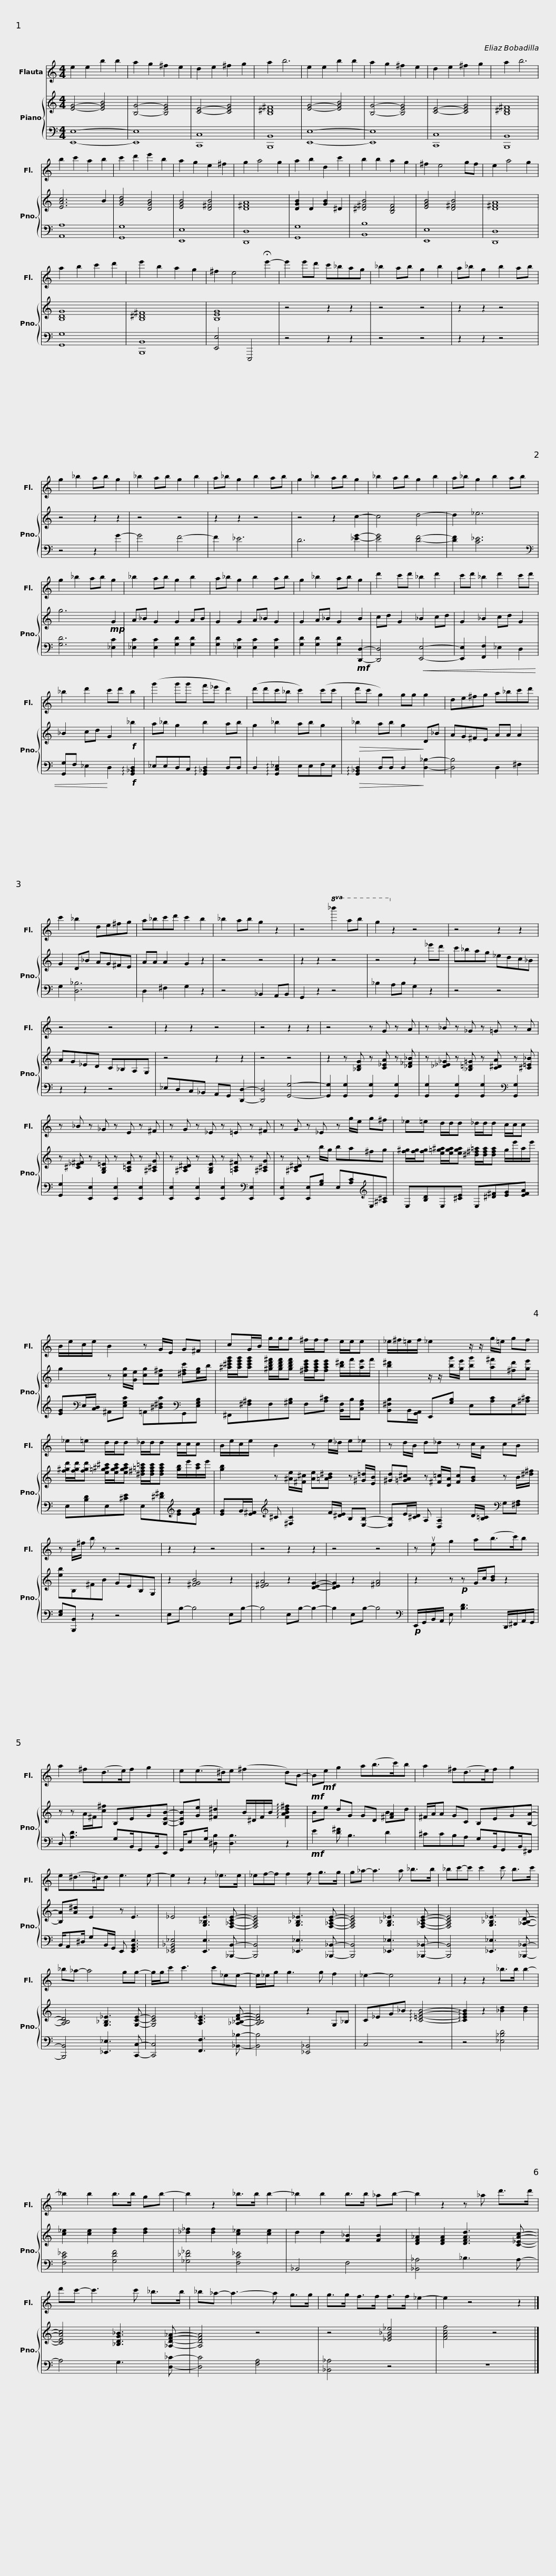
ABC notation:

X:1
%%score 1 { ( 2 4 ) | 3 }
L:1/8
M:4/4
I:linebreak $
K:C
V:1 treble
V:2 treble
V:4 treble
V:3 bass
V:1
 e2 e2 b2 b2 | a2 g2 ^f2 e2 | d2 e2 ^f2 g2 | a2 b6 | e2 e2 b2 b2 | %5
 a2 g2 ^f2 e2 | d2 e2 ^f2 g2 |$ a2 b6 | b2 c'2 a2 b2 | c'2 d'2 e'2 b2 | %10
 a2 g2 e2 ^f2 | g2 a4 g2 | a2 b2 d2 c'2 | b2 b2 a2 g2 |$ ^f2 e4 gf | %15
 e2 a4 g2 | a2 b2 c'2 d'2 | e'2 b2 a2 g2 | ^f2 e4 !fermata!e'2- | e'2 e'd' c'_bag |$ %20
 _b2 ab g2 b2 | a_b g2 b2 ab | g2 _b2 ab g2 | _b2 ab g2 b2 | a_b g2 b2 ab |$ %25
 g2 _b2 ab g2 | _b2 ab g2 b2 | a_b g2 b2 ab | g2 _b2 ab g2 | _b2 ab g2 b2 |$ %30
 a_b g2 b2 ab | g2 _b2 ab g2 | d'2 c'd' _b2 d'2 | c'd' _b2 d'2 c'd' |$ _b2 d'2 c'd' b2 | %35
 (g'2 g'g' f'_e' d'2) | (d'd'c'_b c'2) (c'c' |$ d'c' g2) gg g2 | de^fg a_bc'd' | c'2 _b2 de^fg | %40
 a_bc'd' c'2 b2 |$ _b2 ab g2 z2 | z4!8va(! _b'2 a'b' | g'2!8va)! z2 z4 | z4 z2 z2 | %45
 z4 z4 |$ z2 z2 z4 | z4 z2 z2 | z4 z G z A | z _B z _G z =G z A |$ %50
 z _B z _G z E z ^F | z G z _E z =E z ^F | z G z _E z g/e/ g^f |$ _e=e d/d/d _d/d/d c/c/c | B/e/c/e/ B2 z G/E/ G^F |$ %55
 cG/B/ g/g/g ^f/f/f e/e/e | _e/^f/=e/f/ _e2 z/ z/ g/=e/ gf |$ _e=e d/d/d _d/d/d c/c/c |$ B/e/c/e/ B2 z e/_d/ e_e |$ z d/B/ d_d z c/A/ cB | %60
 z B/^f/ b z z4 | z2 z2 z4 |$ z4 z2 z2 | z4 z4 | z ue g2 a(b>c')b | %65
 a2 ^f(d>e)f g2 |$ e(e>^d)e (^f2 d)B- | B!mf!e g2 a(b>c')b | a2 ^f(d>e)f g2 |$ e(^d>^c)d e3 e- | %70
 e2 z2 z2 _e>e | _ef-f f2 f g>g | g_a- a3 a _b>b |$ _bc'-c' c'2 c' b>c' | _b_a- a4 gg- | %75
 g/g/c' c'3 c'_ee- | e/_e/g g3 g f2 |$ _e2- e4 z2 | z2 z2 _b>b b2- | _b2 b2 b>b gb- | %80
 b2 z2 _b>b b2- | _b2 b2 b>b _ab- |$ b2 z2 z _a d'>d' | d'c'- c'3 c' _b>b | _b_a- a3- a g>g | %85
 g>g f>f f>f _e2- | e2 z4 z2 |] %87
V:2
 [EG]4- [EGB]4 | [B,G]4- [B,EG]4 | [CE]4- [CEG]4 | [B,^D^F]8 | [EG]4- [EGB]4 | %5
 [B,G]4- [B,EG]4 | [CE]4- [CEG]4 |$ [B,^D^F]8 | [EAc]6 B2 | [GBd]4 [DGB]4 | %10
 [EGB]4 [D^FB]4 | [D^FA]8 | [DGB]2 D2 [GB]2 ^D2 | [^D^FB]4 [B,DF]4 |$ [EGB]4 [D^FB]4 | %15
 [D^FA]8 | [B,DG]8 | [B,^D^F]8 | [B,EG]8 | z4 z2 z2 |$ %20
 z4 z4 | z2 z2 z4 | z4 z2 z2 | z4 z4 | z2 z2 z4 |$ %25
 z4 z2 c2- | c4 d4- | d2 _e6 | g6!mp! G2 | A_B G2 G2 AB |$ %30
 G2 G2 A_B G2 | G2 A_B G2 B2 | cd G2 _B2 cd | G2 _B2 cd G2 |$ _B2 cd G2!f! _b2 | %35
 a_b g2 b2 ab | g2 _b2 ab g2 |$!>(! _b2 ab g2!>)! D_B | AG^FE AA A2 | G2 D_B AG^FE | %40
 AA A2 G2 z2 |$ z4 z4 | z2 z2 z4 | z4 z2 _e'd' | c'_bag _edc_B | %45
 AG_ED C_B,A,G, |$ z4 z2 z2 | z4 z4 | z2 z [_B,DG] z [C_EA] z [_D_F_B] | z [_D_E_G] z [_B,=D=G] z [C^DA] z [^C=E_B] |$ %50
 z [^C_E^F] z [G,B,=E] z [A,=CF] z [^A,^CG] | z [^A,C^D] z [G,B,E] z [=A,C^F] z [^A,^CG] | z [^A,C^D] z b/g/ ba^fg |$ [f^g]/[fg]/[fg] [e=g^a]/[ega]/[ega] [^d^f=a]/[dfa]/[dfa] g/e'/a/e'/ | g2 z [cg]/[Ge]/ [cg][c^f] [^dfc'][eg]/b/ |$ %55
 [^a^c'e'g']/[ac'e'g']/[ac'e'g'] [^gbd'^f']/[gbd'f']/[gbd'f'] [^fac'e']/[fac'e']/[fac'e'] [b^d']/f'/[ae']/f'/ | [b^d']2 z/ z/ [bg']/[ge']/ [bg'][a^f'][^fd'][ge'] |$ [f^gd']/[fgd']/[fgd'] [e=g^a^c']/[egac']/[egac'] [^d^f=a=c']/[dfac']/[dfac'] [gb]/e'/[ac']/e'/ |$ [gb]2 z [^Ae]/[^F^c]/ [Ae][=AB^d] z [^G=d]/[EB]/ |$ [^Gd][=GA^c] z [^F=c]/[DA]/ [Fc][GB] z B/[^d^f]/ | %60
 [eb]B,^FB GEB,G, | z2 [^FGB]4 z2 |$ [E^FA]4 z2 [DEG]2- | [DEG]2 z2 [^FA]4 | z2 z!p! z G/c/[Bd] z2 | %65
 z z A/^F/[c^f] B,EG[B,EB]- |$ [B,EB][Ge] [^F^d]2 B/^D/F/B/ !arpeggio![FABd^f]2 |!mf! x2 dG GD [^FA]2 | ^F/A/A GC B,EG[B,A]- |$ [B,A][A^d] E2 z E3 | %70
 _E4 [G,_B,E]3 [F,_A,CE]- | [F,A,CE]4 [G,_B,_E]3 [F,_A,CE]- | [F,A,CE]4 [G,_B,_E]3 [F,_A,CE]- |$ [F,A,CE]4 [G,_B,_E]3 [_A,B,D]- | [A,B,D]4 [G,_B,_E]3 [G,CE]- | %75
 [G,CE]4 [A,C_E]3 [_A,_B,DF]- | [A,B,DF]4 z2 G,_B, |$ C_EG_B !arpeggio![C=EGB]4- | !arpeggio![CEGB]2 z2 [_Bd]2 [Bd]2 | [c_e]2 [ce]2 [df]2 [df]2 | %80
 [_d_f]2 [df]2 [c_e]2 [ce]2 | d2 d2 [F_B]2 [FB]2 |$ [DF_A]2 [DFA]2 [DFAd]3 [C_EAc]- | [CEAc]4 [_B,DG_B]3 [_A,DF_A]- | [A,DFA]4 z4 | %85
 z4 [_EG_B_e]4 | [FAcf]4 z4 |] %87
V:3
 [E,,E,]8- | [E,,E,]8 | [C,,C,]8 | [B,,,B,,]8 | [E,,E,]8- | %5
 [E,,E,]8 | [C,,C,]8 |$ [B,,,B,,]8 | [A,,A,]8 | [G,,G,]8 | %10
 [E,,E,]8 | [D,,D,]8 | [G,,G,]8 | [B,,B,]8 |$ [E,,E,]8 | %15
 [D,,D,]8 | [G,,G,]8 | [B,,,B,,]8 | [E,,E,]4 E,,,4 | z4 z2 z2 |$ %20
 z4 z4 | z2 z2 z4 | z4 z2 G2- | G4 F4- | F2 _E6 |$ %25
 D6 [_EG]2- | [EG]4 [DF]4- | [DF]2 [C_E]6 |[K:bass] [G,D]6 [_E,C]2 | [_E,C]2 [E,C]2 [G,D]2 [G,D]2 |$ %30
 [G,D]2 [_E,C]2 [E,C]2 [E,C]2 | [G,D]2 [G,D]2 [G,D]2!mf! [D,,D,]2- | [D,,D,]4!<(! [E,,E,]4- | [E,,E,]2 [F,,F,]2 _E,2 D,2 |$ [G,,G,]F, _E,2!<)! D,2!f! !arpeggio![G,,_B,,D,]2 | %35
 _E,E,D,C, !arpeggio![G,,_B,,D,]2 D,D, | D,2 !arpeggio![G,,C,_E,]2 E,E,F,E, |$!>(! !arpeggio![G,,_B,,D,]2 D,D, D,2!>)! [D,_B,]2- | [D,B,]4 D,2 ^F,2 | G,2 [D,_B,]6 | %40
 D,2 ^F,2 G,2 z2 |$ z4 _B,,2 A,,B,, | G,,2 z2 z4 | _B,2 A,B, G,2 z2 | z4 z4 | %45
 z2 z2 z4 |$ _E,D,C,_B,, A,,G,, [D,,D,]2- | [D,,D,]4 [G,,G,]4- | [G,,G,]2 [G,,G,]2 [G,,G,]2 [G,,G,]2 | [G,,G,]2 [G,,G,]2 [G,,G,]2[K:bass] [G,,G,]2 |$ %50
 [G,,G,]2 [E,,E,]2 [E,,E,]2 [E,,E,]2 | [E,,E,]2 [E,,E,]2 [E,,E,]2[K:bass] [E,,E,]2 | [E,,E,]2 [E,,E,][G,B,] E,[A,C][K:treble]E,[^A,^C] |$ E,[B,D]E,[^CE] E,[^D^F][EG][EFA] | [EG][K:bass]E,/[C,D,]/ ^A,,[E,G,C] =A,,[^D,^F,C][K:bass]G,,[E,G,B,] |$ %55
 ^F,,[^F,^A,]F,[^G,B,] F,[A,^C] [B,,F,]/B,/[C,F,A,] | [B,,^F,B,]B,,/[G,,A,,]/ E,,[G,B,] E,[A,C]E,[^A,^C] |$ E,[B,D]E,[^CE] E,[^D^F][K:treble][EG][EFA] |$ [EG]G/[E^F]/[K:treble] ^C [^F,C]2 F/[^DE]/ B,[E,B,]- |$ [E,B,]E/[^CD]/ A, [D,A,]2 D/[B,=C]/[K:bass] G,[^F,A,] | %60
 [E,G,][B,,,B,,] z2 z4 | E,B,- B,4 E,B,- |$ B,4 E,B,- B,2- | B,2 E,B,- B,4 |[K:bass]!p! E,,/G,,/B,,/A,,/ E, [B,D]3 D,,/^F,,/A,,/G,,/ | %65
 D, [A,D]3 G,B,,/G,,B,,/E,, |$ G,,/E,G,/ [^D,B,] [D,B,]3 z2 |!mf! E2 [D^F] B,3 D2 | ^CCB,A, G,B,,/G,,B,,/^F,, |$ B,,/A,,^D,/ G,B,,/G,,/ E,, [E,,G,,B,,E,]3 | %70
 [_E,,G,,_B,,_E,]4 [E,,E,]3 [_B,,,B,,]- | [B,,,B,,]4 [_E,,_E,]3 [_B,,,_B,,]- | [B,,,B,,]4 [_E,,_E,]3 [_B,,,_B,,]- |$ [B,,,B,,]4 [_E,,_E,]3 [_B,,,_B,,]- | [B,,,B,,]4 [_E,,_E,]3 [C,,C,]- | %75
 [C,,C,]4 [F,,F,]3 [_B,,_B,]- | [B,,B,]4 [_E,,_B,,]4 |$ C,4 z4 | z4 [_E,_B,D]4 | [F,C_E]4 [G,DF]4 | %80
 [_G,_D_F]4 [F,C_E]4 | _B,,4 F,4 |$ [_B,,_A,]4 _B,3 A,- | A,4 G,3 [D,_C]- | [D,C]4 [F,A,]4 | %85
 [_B,,_A,]4 z4 | z8 |] %87
V:4
 x8 | x8 | x8 | x8 | x8 | %5
 x8 | x8 |$ x8 | x8 | x8 | %10
 x8 | x8 | x8 | x8 |$ x8 | %15
 x8 | x8 | x8 | x8 | x8 |$ %20
 x8 | x8 | x8 | x8 | x8 |$ %25
 x8 | x8 | x8 | x8 | x8 |$ %30
 x8 | x8 | x8 | x8 |$ x8 | %35
 x8 | x8 |$ x8 | x8 | x8 | %40
 x8 |$ x8 | x8 | x8 | x8 | %45
 x8 |$ x8 | x8 | x8 | x8 |$ %50
 x8 | x8 | x8 |$ x8 | x8 |$ %55
 x8 | x8 |$ x8 |$ x8 |$ x8 | %60
 x8 | x8 |$ x8 | x8 | x8 | %65
 x8 |$ x8 | Be x x3 Bd | x4 x4 |$ x8 | %70
 x8 | x8 | x8 |$ x8 | x8 | %75
 x8 | x8 |$ x8 | x8 | x8 | %80
 x8 | x8 |$ x8 | x8 | x8 | %85
 x8 | x8 |] %87
